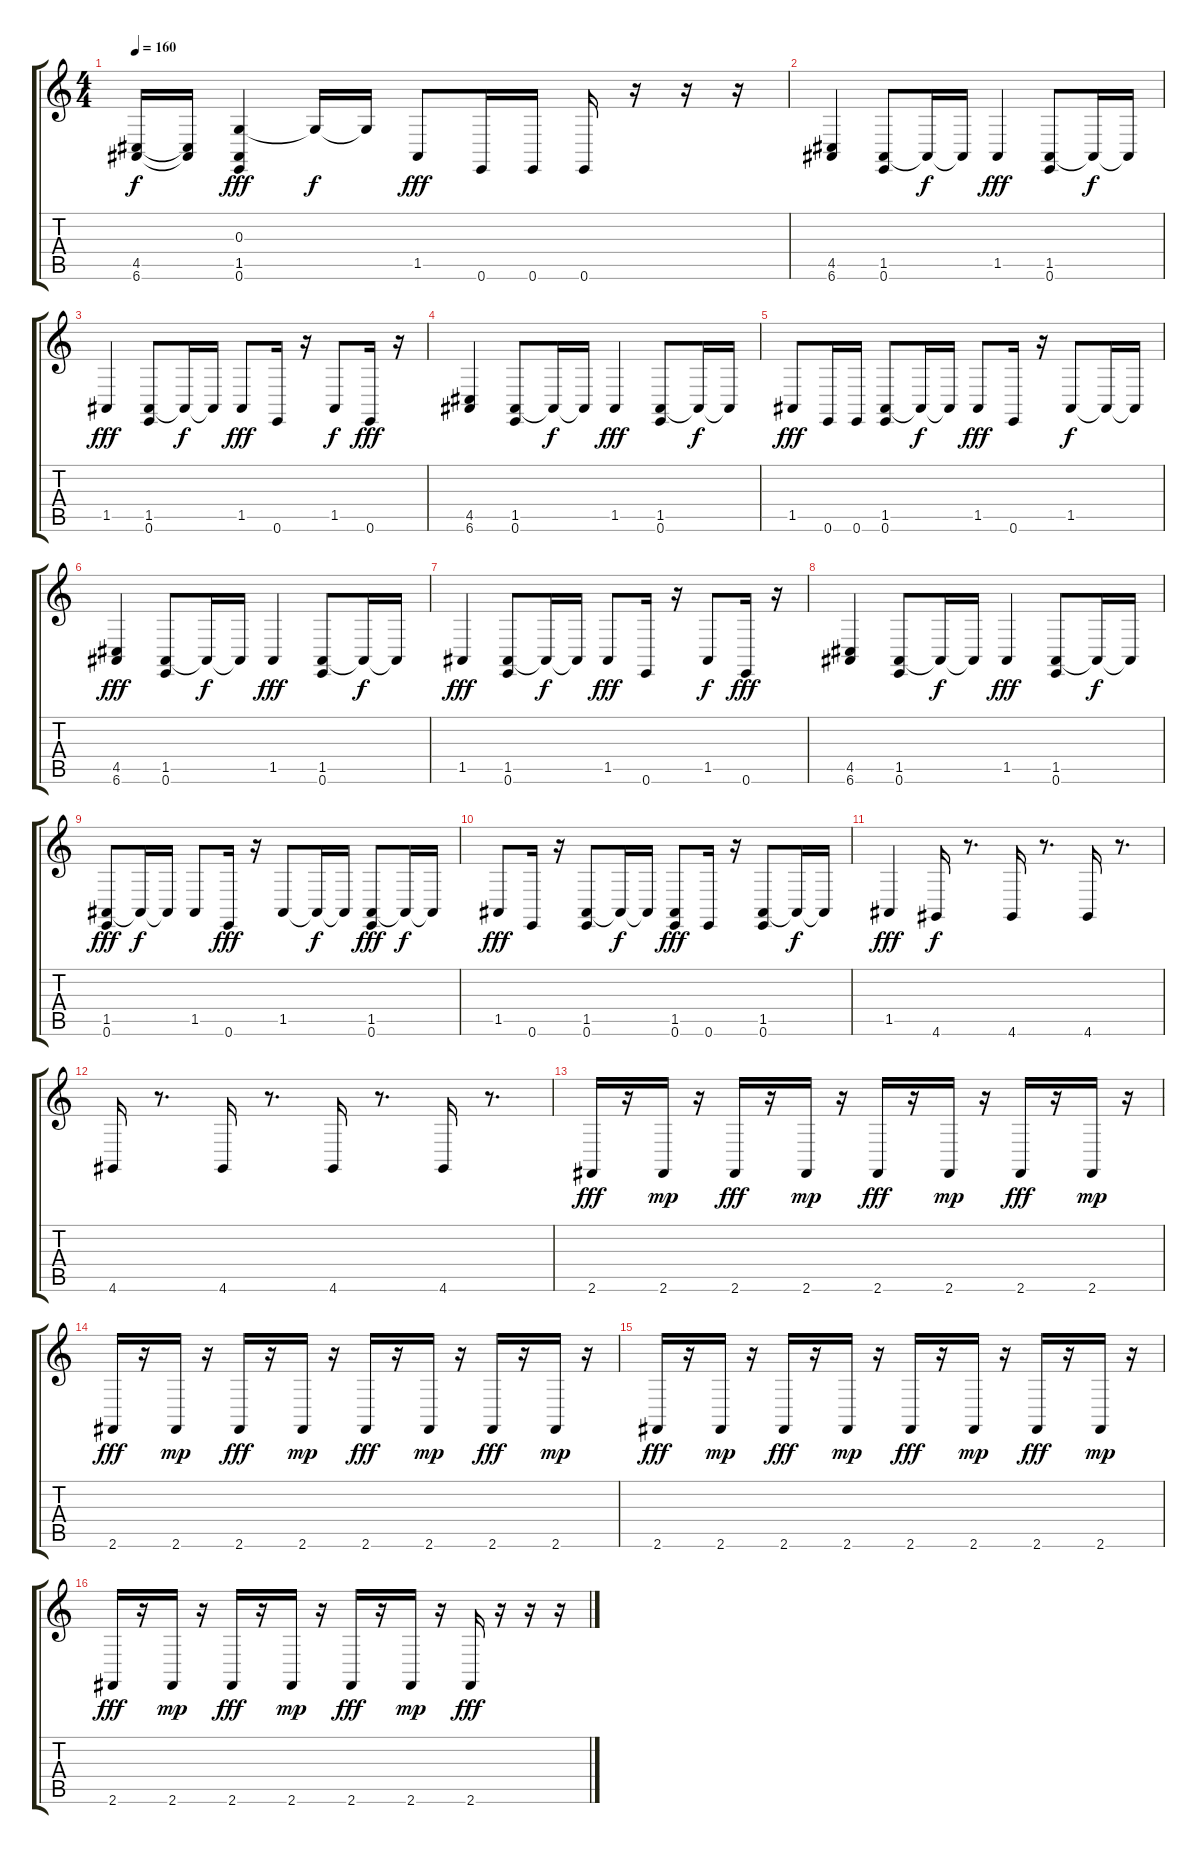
\track "" {instrument acousticgrandpiano}
\staff {score tabs}
\tuning (E4 B3 G3 D3 A2 E2) {hide}
\ts (4 4)
\tempo 160
\clef g2
\ks c
(4.5{t} 6.6{t}).16{dy f} (4.5{t} 6.6{t}).16 (0.3 1.5 0.6).4{dy fff} 0.3{t}.16{dy f} 0.3{t}.16 1.5.8{dy fff} 0.6.16 0.6.16 0.6.16 r.16 r.16 r.16 |
(4.5 6.6).4 (1.5 0.6).8 1.5{t}.16{dy f} 1.5{t}.16 1.5.4{dy fff} (1.5 0.6).8 1.5{t}.16{dy f} 1.5{t}.16 |
1.5.4{dy fff} (1.5 0.6).8 1.5{t}.16{dy f} 1.5{t}.16 1.5.8{dy fff} 0.6.16 r.16 1.5.8{dy f} 0.6.16{dy fff} r.16 |
(4.5 6.6).4 (1.5 0.6).8 1.5{t}.16{dy f} 1.5{t}.16 1.5.4{dy fff} (1.5 0.6).8 1.5{t}.16{dy f} 1.5{t}.16 |
1.5.8{dy fff} 0.6.16 0.6.16 (1.5 0.6).8 1.5{t}.16{dy f} 1.5{t}.16 1.5.8{dy fff} 0.6.16 r.16 1.5.8{dy f} 1.5{t}.16 1.5{t}.16 |
(4.5 6.6).4{dy fff} (1.5 0.6).8 1.5{t}.16{dy f} 1.5{t}.16 1.5.4{dy fff} (1.5 0.6).8 1.5{t}.16{dy f} 1.5{t}.16 |
1.5.4{dy fff} (1.5 0.6).8 1.5{t}.16{dy f} 1.5{t}.16 1.5.8{dy fff} 0.6.16 r.16 1.5.8{dy f} 0.6.16{dy fff} r.16 |
(4.5 6.6).4 (1.5 0.6).8 1.5{t}.16{dy f} 1.5{t}.16 1.5.4{dy fff} (1.5 0.6).8 1.5{t}.16{dy f} 1.5{t}.16 |
(1.5 0.6).8{dy fff} 1.5{t}.16{dy f} 1.5{t}.16 1.5.8 0.6.16{dy fff} r.16 1.5.8 1.5{t}.16{dy f} 1.5{t}.16 (1.5 0.6).8{dy fff} 1.5{t}.16{dy f} 1.5{t}.16 |
1.5.8{dy fff} 0.6.16 r.16 (1.5 0.6).8 1.5{t}.16{dy f} 1.5{t}.16 (1.5 0.6).8{dy fff} 0.6.16 r.16 (1.5 0.6).8 1.5{t}.16{dy f} 1.5{t}.16 |
1.5.4{dy fff} 4.6.16{dy f} r.8{d} 4.6.16 r.8{d} 4.6.16 r.8{d} |
4.6.16 r.8{d} 4.6.16 r.8{d} 4.6.16 r.8{d} 4.6.16 r.8{d} |
2.6.16{dy fff} r.16 2.6.16{dy mp} r.16 2.6.16{dy fff} r.16 2.6.16{dy mp} r.16 2.6.16{dy fff} r.16 2.6.16{dy mp} r.16 2.6.16{dy fff} r.16 2.6.16{dy mp} r.16 |
2.6.16{dy fff} r.16 2.6.16{dy mp} r.16 2.6.16{dy fff} r.16 2.6.16{dy mp} r.16 2.6.16{dy fff} r.16 2.6.16{dy mp} r.16 2.6.16{dy fff} r.16 2.6.16{dy mp} r.16 |
2.6.16{dy fff} r.16 2.6.16{dy mp} r.16 2.6.16{dy fff} r.16 2.6.16{dy mp} r.16 2.6.16{dy fff} r.16 2.6.16{dy mp} r.16 2.6.16{dy fff} r.16 2.6.16{dy mp} r.16 |
2.6.16{dy fff} r.16 2.6.16{dy mp} r.16 2.6.16{dy fff} r.16 2.6.16{dy mp} r.16 2.6.16{dy fff} r.16 2.6.16{dy mp} r.16 2.6.16{dy fff} r.16 r.16 r.16
